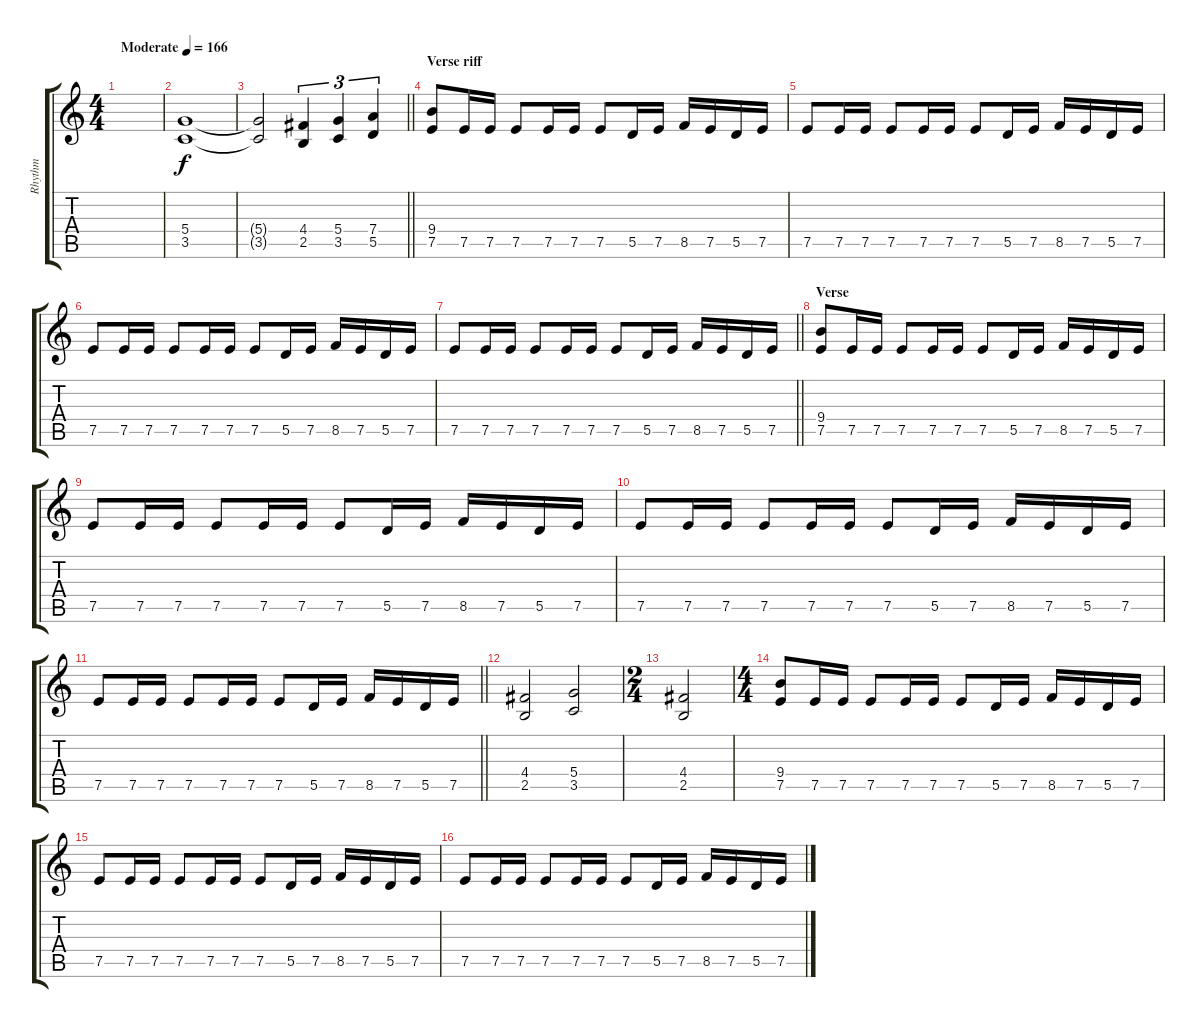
\track ("Rhythm" "Rhythm") {instrument distortionguitar}
\staff {score tabs}
\tuning (E4 B3 G3 D3 A2 E2) {hide}
\ts (4 4)
\tempo (166 "Moderate")
\clef g2
\ks c
|
(5.4 3.5).1 |
\barLineRight lightlight
(5.4{t} 3.5{t}).2 (4.4 2.5).4{tu (3 2)} (5.4 3.5).4{tu (3 2)} (7.4 5.5).4{tu (3 2)} |
\section ("" "Verse riff")
(9.4 7.5).8 7.5.16 7.5.16 7.5.8 7.5.16 7.5.16 7.5.8 5.5.16 7.5.16 8.5.16 7.5.16 5.5.16 7.5.16 |
7.5.8 7.5.16 7.5.16 7.5.8 7.5.16 7.5.16 7.5.8 5.5.16 7.5.16 8.5.16 7.5.16 5.5.16 7.5.16 |
7.5.8 7.5.16 7.5.16 7.5.8 7.5.16 7.5.16 7.5.8 5.5.16 7.5.16 8.5.16 7.5.16 5.5.16 7.5.16 |
\barLineRight lightlight
7.5.8 7.5.16 7.5.16 7.5.8 7.5.16 7.5.16 7.5.8 5.5.16 7.5.16 8.5.16 7.5.16 5.5.16 7.5.16 |
\section ("" "Verse")
(9.4 7.5).8 7.5.16 7.5.16 7.5.8 7.5.16 7.5.16 7.5.8 5.5.16 7.5.16 8.5.16 7.5.16 5.5.16 7.5.16 |
7.5.8 7.5.16 7.5.16 7.5.8 7.5.16 7.5.16 7.5.8 5.5.16 7.5.16 8.5.16 7.5.16 5.5.16 7.5.16 |
7.5.8 7.5.16 7.5.16 7.5.8 7.5.16 7.5.16 7.5.8 5.5.16 7.5.16 8.5.16 7.5.16 5.5.16 7.5.16 |
\barLineRight lightlight
7.5.8 7.5.16 7.5.16 7.5.8 7.5.16 7.5.16 7.5.8 5.5.16 7.5.16 8.5.16 7.5.16 5.5.16 7.5.16 |
(4.4 2.5).2 (5.4 3.5).2 |
\ts (2 4)
(4.4 2.5).2 |
\ts (4 4)
(9.4 7.5).8 7.5.16 7.5.16 7.5.8 7.5.16 7.5.16 7.5.8 5.5.16 7.5.16 8.5.16 7.5.16 5.5.16 7.5.16 |
7.5.8 7.5.16 7.5.16 7.5.8 7.5.16 7.5.16 7.5.8 5.5.16 7.5.16 8.5.16 7.5.16 5.5.16 7.5.16 |
7.5.8 7.5.16 7.5.16 7.5.8 7.5.16 7.5.16 7.5.8 5.5.16 7.5.16 8.5.16 7.5.16 5.5.16 7.5.16
